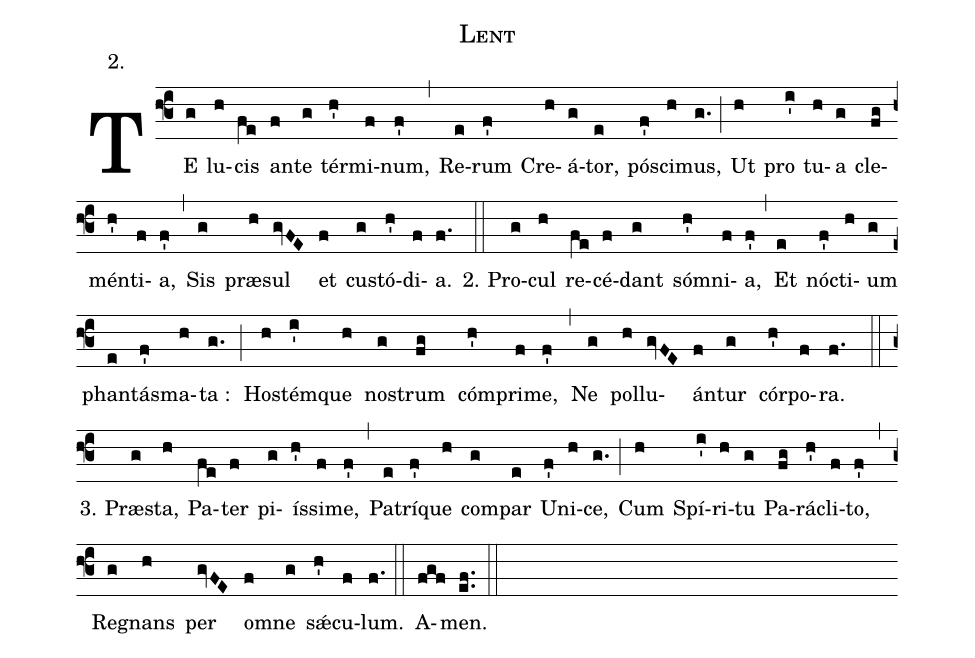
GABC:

name: Lent;
annotation: 2.;
%%
(f3)TE(g) lu(h)cis(fe) an(f)te(g) tér(h')mi(f)num,(f') (,)
Re(e)rum(f') Cre(h)á(g)tor,(e) pó(f')sci(h)mus,(g.) (;)
Ut(h) pro(i') tu(h)a(g) cle(fg)mén(h')ti(f)a,(f') (,)
Sis(g) præ(h)sul(gvFE) et(f) cu(g)stó(h')di(f)a.(f.) (::)

2. Pro(g)cul(h) re(fe)cé(f)dant(g) sóm(h')ni(f)a,(f') (,)
Et(e) nó(f')cti(h)um(g) phan(e)tás(f')ma(h)ta :(g.) (;)
Ho(h)stém(i')que(h) no(g)strum(fg) cóm(h')pri(f)me,(f') (,)
Ne(g) pol(h)lu(gvFE)án(f)tur(g) cór(h')po(f)ra.(f.) (::)

3. Præ(g)sta,(h) Pa(fe)ter(f) pi(g)ís(h')si(f)me,(f') (,)
Pa(e)trí(f')que(h) com(g)par(e) U(f')ni(h)ce,(g.) (;)
Cum(h) Spí(i')ri(h)tu(g) Pa(fg)rá(h')cli(f)to,(f') (,)
Re(g)gnans(h) per(gvFE) om(f)ne(g) s<sp>'ae</sp>(h')cu(f)lum.(f.) (::)
A(fgf)men.(ef..) (::)
